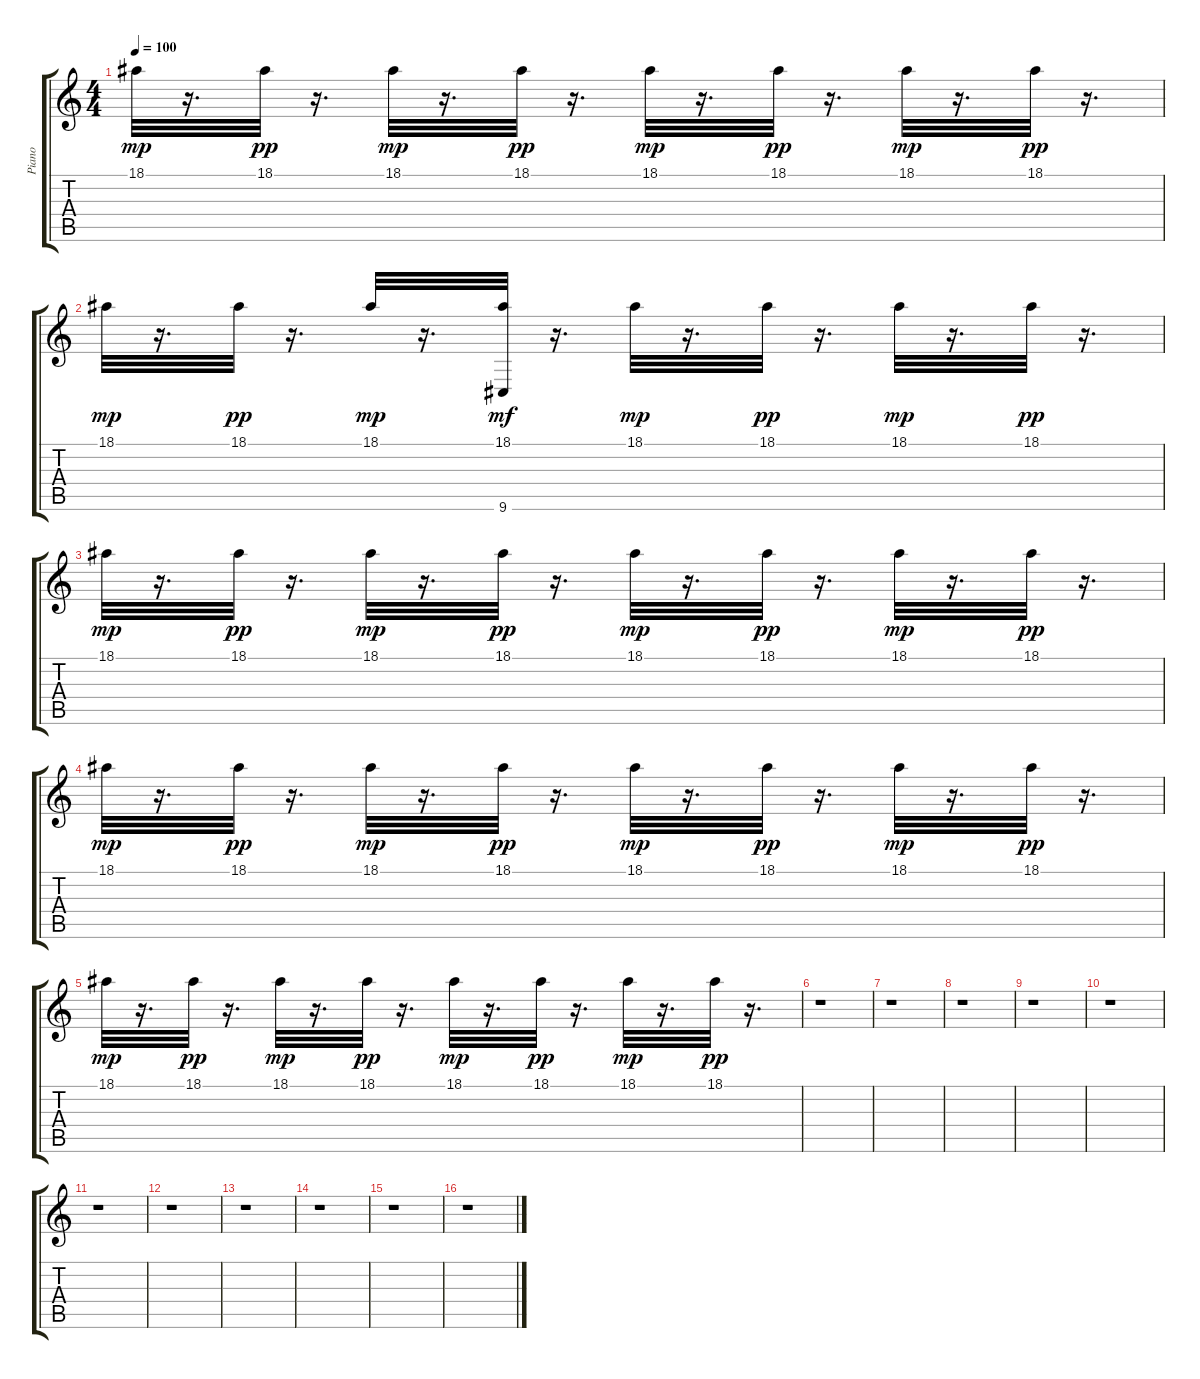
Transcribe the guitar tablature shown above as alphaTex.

\track ("Piano" "Piano") {instrument acousticgrandpiano}
\staff {score tabs}
\tuning (E4 B3 G3 D3 A2 E2) {hide}
\ts (4 4)
\tempo 100
\clef g2
\ks c
18.1.32{dy mp} r.16{d} 18.1.32{dy pp} r.16{d} 18.1.32{dy mp} r.16{d} 18.1.32{dy pp} r.16{d} 18.1.32{dy mp} r.16{d} 18.1.32{dy pp} r.16{d} 18.1.32{dy mp} r.16{d} 18.1.32{dy pp} r.16{d} |
18.1.32{dy mp} r.16{d} 18.1.32{dy pp} r.16{d} 18.1.32{dy mp} r.16{d} (18.1 9.6).32{dy mf} r.16{d} 18.1.32{dy mp} r.16{d} 18.1.32{dy pp} r.16{d} 18.1.32{dy mp} r.16{d} 18.1.32{dy pp} r.16{d} |
18.1.32{dy mp} r.16{d} 18.1.32{dy pp} r.16{d} 18.1.32{dy mp} r.16{d} 18.1.32{dy pp} r.16{d} 18.1.32{dy mp} r.16{d} 18.1.32{dy pp} r.16{d} 18.1.32{dy mp} r.16{d} 18.1.32{dy pp} r.16{d} |
18.1.32{dy mp} r.16{d} 18.1.32{dy pp} r.16{d} 18.1.32{dy mp} r.16{d} 18.1.32{dy pp} r.16{d} 18.1.32{dy mp} r.16{d} 18.1.32{dy pp} r.16{d} 18.1.32{dy mp} r.16{d} 18.1.32{dy pp} r.16{d} |
18.1.32{dy mp} r.16{d} 18.1.32{dy pp} r.16{d} 18.1.32{dy mp} r.16{d} 18.1.32{dy pp} r.16{d} 18.1.32{dy mp} r.16{d} 18.1.32{dy pp} r.16{d} 18.1.32{dy mp} r.16{d} 18.1.32{dy pp} r.16{d} |
r.1 |
r.1 |
r.1 |
r.1 |
r.1 |
r.1 |
r.1 |
r.1 |
r.1 |
r.1 |
r.1
